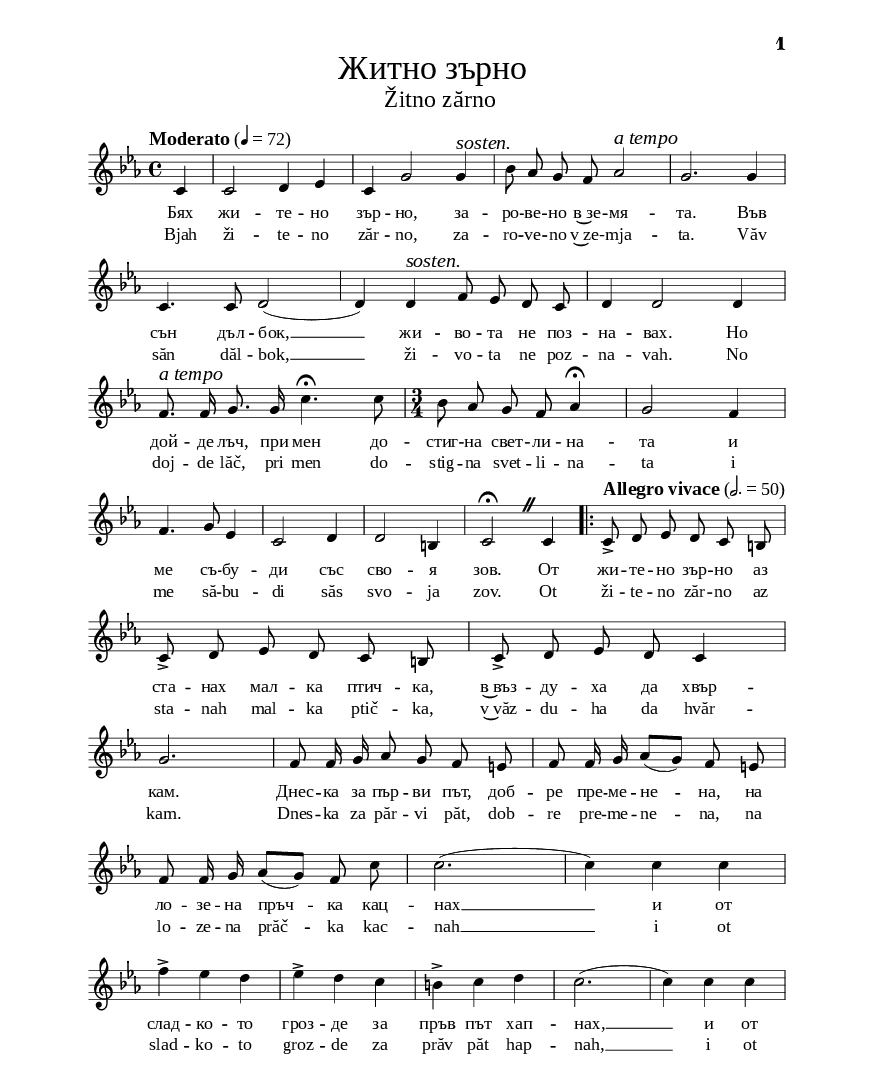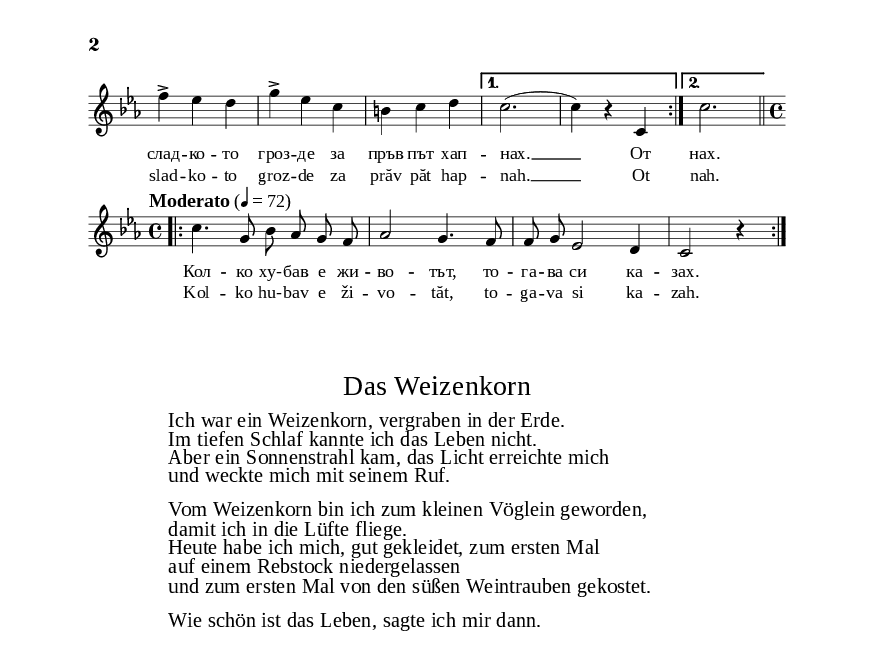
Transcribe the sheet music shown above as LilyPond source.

\version "2.24.3"

% include paper part and global functions
\include "include/globals.ily"

\bookpart {
  \label #'ref176
  \tocItem \markup "Житно зърно – Žitno zărno "
  \include "include/bookpart-paper.ily"
  \score {
    \include "include/score-layout.ily"
    \new Voice \relative c' {
      \clef treble
      \key c \minor
      \time 4/4
      \tempoFunc "Moderato" 4 "72"
      \autoBeamOff
      \partial 4
      c4 | c2 d4 es | c g'2 g4^\markup { \huge \italic "sosten."} | bes8 as g f as2^\markup { \huge \italic "a tempo"} | g2. g4 | \break

      c,4. c8 d2 (| d4) d^\markup { \huge \italic "sosten."} f8 es d c | d4 d2 d4 |\break

      f8.^\markup { \huge \italic "a tempo"} f16 g8. g16 c4. \fermata c8 | \time 3/4 bes as g f as4 \fermata | g2 f4 | \break

      f4. g8 es4 | c2 d4 | d2 b4 | c2 \fermata \caesura c4 | \repeat volta 2 {

        \tempoFunc "Allegro vivace" 2. "50"
        c8 -> d es d c b | |\break

        c -> d es d c  b | c -> d es d c 4 | \break

        g'2.  | f8 f16 g16 as8 g f e |  f8 f16 g16 as8 ( [g]) f e | \break
        f f16 g16  as8 ( [g ] ) f c' | c2. (| c4) c c | \break

        f -> es d | es -> d c | b -> c d | c2. ( | c4)  c c  | \break

        f -> es d | g -> es c | b c d |
      }
      \alternative {
        {
          c2. ( | c4)  r4 c,4  |
        }  {c'2. \bar "||"  \break }
      }


      \time 4/4
      \tempoFunc "Moderato" 4 "72"
      \bar ".|:-||" c4. g8 bes as g f | as2 g4. f8 | f g es2 d4 | c2 r4
      \bar ":|."
    }

    \addlyrics {
      Бях жи -- те -- но зър -- но, за -- ро -- ве -- но в~зе -- мя -- та.

      Във сън дъл -- бок, __ жи -- во -- та не поз -- на -- вах.

      Но дой -- де лъч, при мен до -- стиг -- на свет -- ли -- на -- та

      и ме съ -- бу -- ди със сво -- я зов.

      От жи -- те -- но зър -- но аз ста -- нах мал -- ка птич -- ка,

      в~въз -- ду -- ха да хвър -- кам.

      Днес -- ка за пър -- ви път, доб -- ре пре -- ме -- не -- на,

      на ло -- зе -- на пръч -- ка кац -- нах __ и от слад -- ко -- то гроз -- де

      за пръв път хап -- нах, __ и от слад -- ко -- то гроз -- де

      за пръв път хап -- нах. __ От нах.

      Кол -- ко "ху-" -- бав е жи -- во -- тът, то -- га -- ва си ка -- зах.}

      \addlyrics {
        Bjah ži -- te -- no zăr -- no, za -- ro -- ve -- no "v~ze-" -- mja -- ta.

        Văv săn dăl -- bok, __ ži -- vo -- ta ne poz -- na -- vah.

        No doj -- de lăč, pri men do -- stig -- na svet -- li -- na -- ta

        i me să -- bu -- di săs svo -- ja zov.

        Ot ži -- te -- no zăr -- no az sta -- nah mal -- ka ptič -- ka,

        v~văz -- du -- ha da hvăr -- kam.

        Dnes -- ka za păr -- vi păt, dob -- re pre -- me -- ne -- na,

        na lo -- ze -- na prăč -- ka kac -- nah __ i ot slad -- ko -- to groz -- de

        za prăv păt hap -- nah, __ i ot slad -- ko -- to groz -- de

        za prăv păt hap -- nah. __ Ot nah.

        Kol -- ko "hu-" -- bav e ži -- vo -- tăt, to -- ga -- va si ka -- zah.}

        \header {
          title = \titleFunc "Житно зърно "" Žitno zărno"
        }

        \midi{}

      } % score

      \markup \vspace #3

      % include foreign translation(s) of the song
      \version "2.24.3"

\markup \fill-line { \fontsize #deTitleFontSize "Das Weizenkorn" }
\markup \null
\markup \null
\markup \abs-fontsize #10 {
  \hspace #8
  \override #`(baseline-skip . ,deCoupletBaselineSkip)

\column {

 \line { "   "Ich war ein Weizenkorn, vergraben in der Erde.}

 \line { "   "Im tiefen Schlaf kannte ich das Leben nicht.}

 \line { "   "Aber ein Sonnenstrahl kam, das Licht erreichte mich}

 \line { "   "und weckte mich mit seinem Ruf. }
 \line { " " }

 \line { "   "Vom Weizenkorn bin ich zum kleinen Vöglein geworden,}

 \line { "   "damit ich in die Lüfte fliege. }

 \line { "   "Heute habe ich mich, gut gekleidet, zum ersten Mal}

 \line { "   "auf einem Rebstock niedergelassen }

 \line { "   "und zum ersten Mal von den süßen Weintrauben gekostet.}
 \line { " " }

 \line { "   "Wie schön ist das Leben, sagte ich mir dann. }


  }
}


    } % bookpart

    % Più mosso
    %
